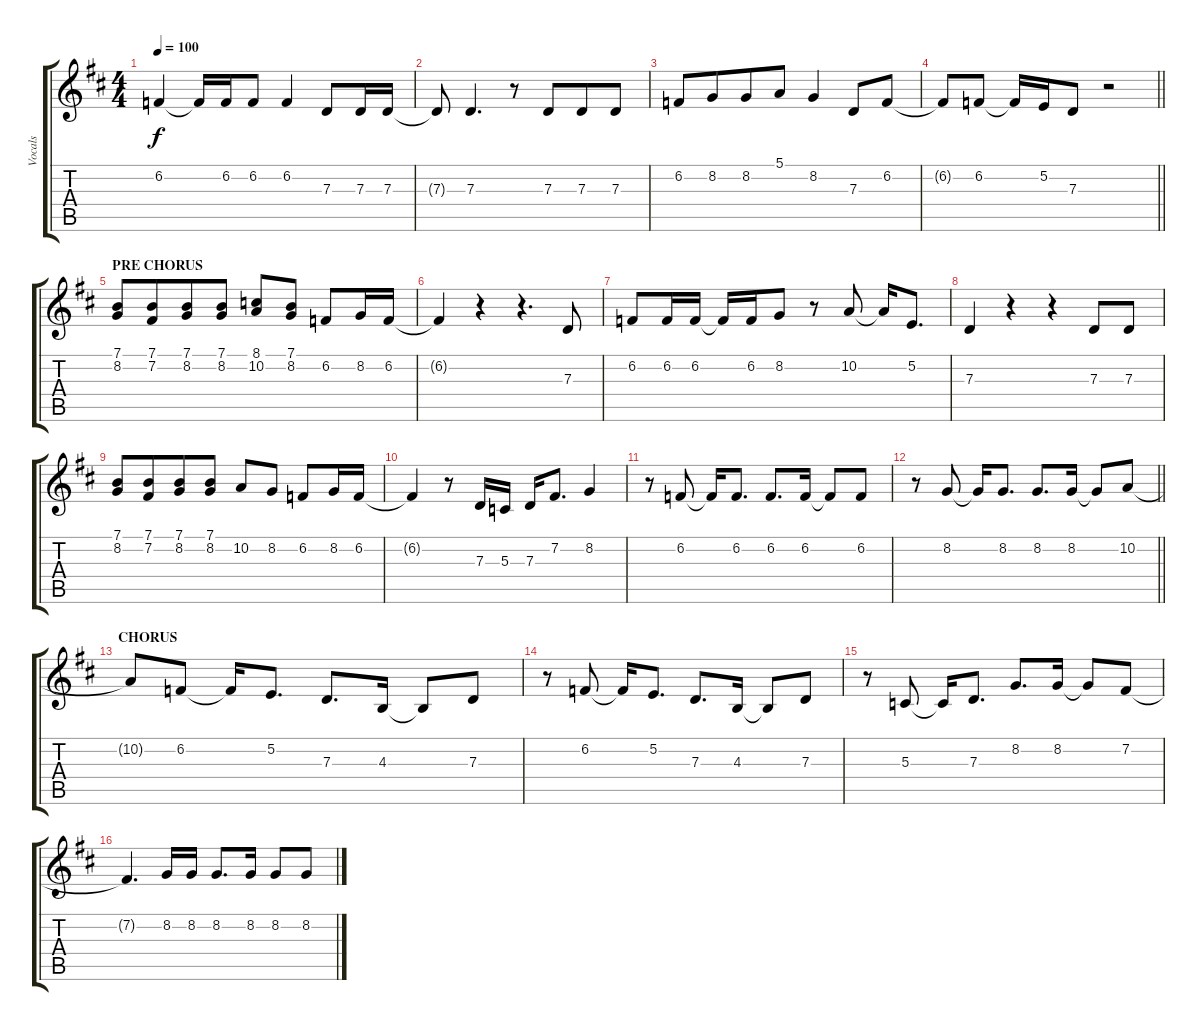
\track ("Vocals" "Vocals") {instrument harmonica}
\staff {score tabs}
\tuning (E4 B3 G3 D3 A2 E2) {hide}
\ts (4 4)
\tempo 100
\clef g2
\ks d
6.2.4{dy f} 6.2{t}.16 6.2.16 6.2.8 6.2.4 7.3.8 7.3.16 7.3.16 |
7.3{t}.8 7.3.4{d} r.8 7.3.8{beam merge} 7.3.8 7.3.8 |
6.2.8 8.2.8{beam merge} 8.2.8 5.1.8 8.2.4 7.3.8 6.2.8 |
\barLineRight lightlight
6.2{t}.8 6.2.8 6.2{t}.16 5.2.16 7.3.8 r.2 |
\section ("" "PRE CHORUS")
(7.1 8.2).8 (7.1 7.2).8{beam merge} (7.1 8.2).8 (7.1 8.2).8 (8.1 10.2).8 (7.1 8.2).8 6.2.8 8.2.16 6.2.16 |
6.2{t}.4 r.4 r.4{d} 7.3.8 |
6.2.8 6.2.16 6.2.16 6.2{t}.16 6.2.16 8.2.8 r.8 10.2.8 10.2{t}.16 5.2.8{d} |
7.3.4 r.4 r.4 7.3.8 7.3.8 |
(7.1 8.2).8 (7.1 7.2).8{beam merge} (7.1 8.2).8 (7.1 8.2).8 10.2.8 8.2.8 6.2.8 8.2.16 6.2.16 |
6.2{t}.4 r.8 7.3.16 5.3.16 7.3.16 7.2.8{d} 8.2.4 |
r.8 6.2.8 6.2{t}.16 6.2.8{d} 6.2.8{d} 6.2.16 6.2{t}.8 6.2.8 |
\barLineRight lightlight
r.8 8.2.8 8.2{t}.16 8.2.8{d} 8.2.8{d} 8.2.16 8.2{t}.8 10.2.8 |
\section ("" "CHORUS")
10.2{t}.8 6.2.8 6.2{t}.16 5.2.8{d} 7.3.8{d} 4.3.16 4.3{t}.8 7.3.8 |
r.8 6.2.8 6.2{t}.16 5.2.8{d} 7.3.8{d} 4.3.16 4.3{t}.8 7.3.8 |
r.8 5.3.8 5.3{t}.16 7.3.8{d} 8.2.8{d} 8.2.16 8.2{t}.8 7.2.8 |
7.2{t}.4{d} 8.2.16 8.2.16 8.2.8{d} 8.2.16 8.2.8 8.2.8
